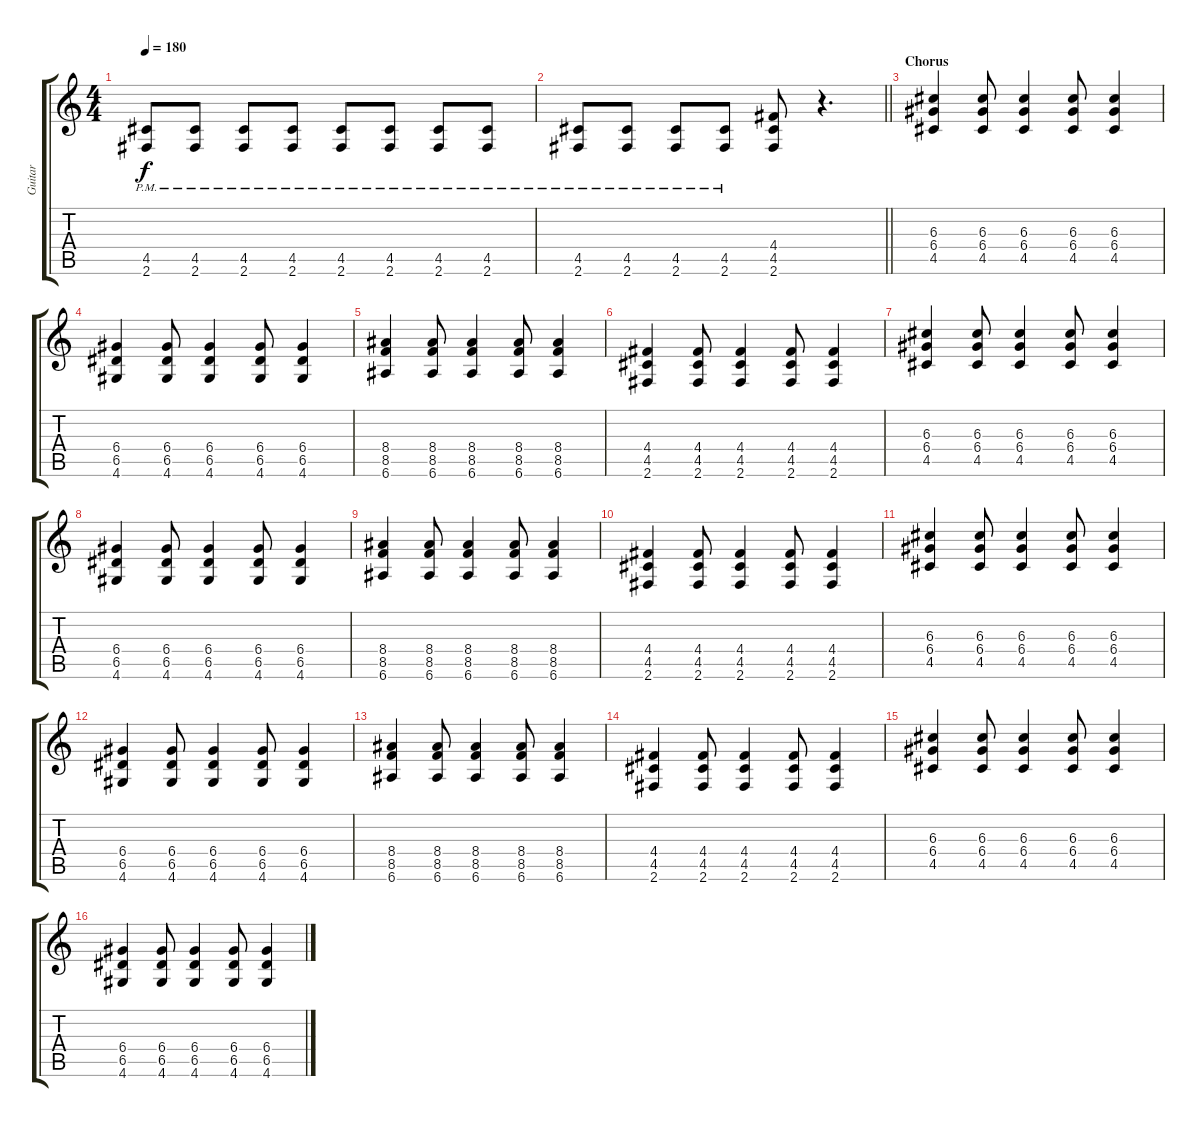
\track ("Guitar" "Guitar") {instrument distortionguitar}
\staff {score tabs}
\tuning (E4 B3 G3 D3 A2 E2) {hide}
\ts (4 4)
\tempo 180
\clef g2
\ks c
(4.5{pm} 2.6{pm}).8{dy f} (4.5{pm} 2.6{pm}).8 (4.5{pm} 2.6{pm}).8 (4.5{pm} 2.6{pm}).8 (4.5{pm} 2.6{pm}).8 (4.5{pm} 2.6{pm}).8 (4.5{pm} 2.6{pm}).8 (4.5{pm} 2.6{pm}).8 |
\barLineRight lightlight
(4.5{pm} 2.6{pm}).8 (4.5{pm} 2.6{pm}).8 (4.5{pm} 2.6{pm}).8 (4.5{pm} 2.6{pm}).8 (4.4 4.5 2.6).8 r.4{d} |
\section ("" "Chorus")
(6.3 6.4 4.5).4 (6.3 6.4 4.5).8 (6.3 6.4 4.5).4 (6.3 6.4 4.5).8 (6.3 6.4 4.5).4 |
(6.4 6.5 4.6).4 (6.4 6.5 4.6).8 (6.4 6.5 4.6).4 (6.4 6.5 4.6).8 (6.4 6.5 4.6).4 |
(8.4 8.5 6.6).4 (8.4 8.5 6.6).8 (8.4 8.5 6.6).4 (8.4 8.5 6.6).8 (8.4 8.5 6.6).4 |
(4.4 4.5 2.6).4 (4.4 4.5 2.6).8 (4.4 4.5 2.6).4 (4.4 4.5 2.6).8 (4.4 4.5 2.6).4 |
(6.3 6.4 4.5).4 (6.3 6.4 4.5).8 (6.3 6.4 4.5).4 (6.3 6.4 4.5).8 (6.3 6.4 4.5).4 |
(6.4 6.5 4.6).4 (6.4 6.5 4.6).8 (6.4 6.5 4.6).4 (6.4 6.5 4.6).8 (6.4 6.5 4.6).4 |
(8.4 8.5 6.6).4 (8.4 8.5 6.6).8 (8.4 8.5 6.6).4 (8.4 8.5 6.6).8 (8.4 8.5 6.6).4 |
(4.4 4.5 2.6).4 (4.4 4.5 2.6).8 (4.4 4.5 2.6).4 (4.4 4.5 2.6).8 (4.4 4.5 2.6).4 |
(6.3 6.4 4.5).4 (6.3 6.4 4.5).8 (6.3 6.4 4.5).4 (6.3 6.4 4.5).8 (6.3 6.4 4.5).4 |
(6.4 6.5 4.6).4 (6.4 6.5 4.6).8 (6.4 6.5 4.6).4 (6.4 6.5 4.6).8 (6.4 6.5 4.6).4 |
(8.4 8.5 6.6).4 (8.4 8.5 6.6).8 (8.4 8.5 6.6).4 (8.4 8.5 6.6).8 (8.4 8.5 6.6).4 |
(4.4 4.5 2.6).4 (4.4 4.5 2.6).8 (4.4 4.5 2.6).4 (4.4 4.5 2.6).8 (4.4 4.5 2.6).4 |
(6.3 6.4 4.5).4 (6.3 6.4 4.5).8 (6.3 6.4 4.5).4 (6.3 6.4 4.5).8 (6.3 6.4 4.5).4 |
(6.4 6.5 4.6).4 (6.4 6.5 4.6).8 (6.4 6.5 4.6).4 (6.4 6.5 4.6).8 (6.4 6.5 4.6).4
